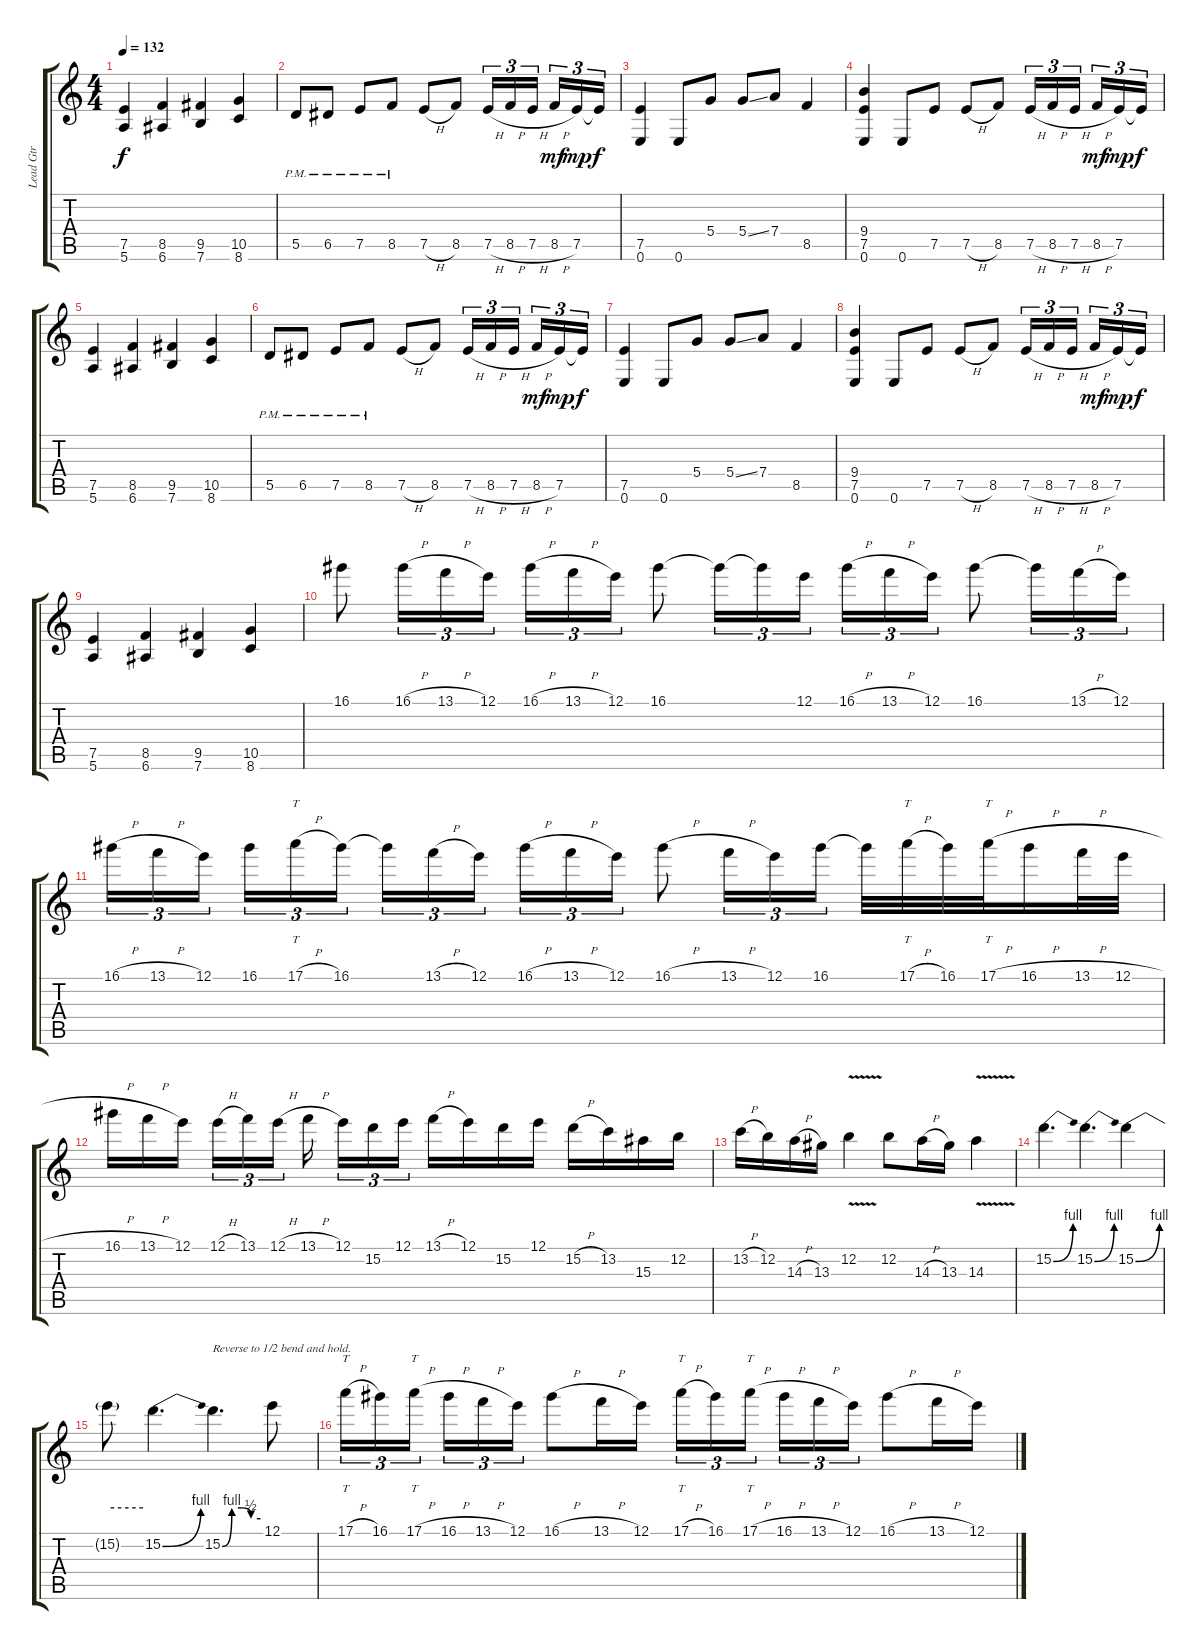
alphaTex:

\track ("Lead Gtr" "Lead Gtr") {instrument distortionguitar}
\staff {score tabs}
\tuning (E4 B3 G3 D3 A2 E2) {hide}
\ts (4 4)
\tempo 132
\clef g2
\ks c
(7.5 5.6).4{dy f} (8.5 6.6).4 (9.5 7.6).4 (10.5 8.6).4 |
5.5{pm}.8 6.5{pm}.8 7.5{pm}.8 8.5{pm}.8 7.5{h}.8 8.5.8 7.5{h}.16{tu (3 2)} 8.5{h}.16{tu (3 2)} 7.5{h}.16{tu (3 2)} 8.5{h}.16{tu (3 2) dy mf} 7.5.16{tu (3 2) dy mp} 7.5{t}.16{tu (3 2) dy f} |
(7.5 0.6).4 0.6.8 5.4.8 5.4{ss}.8 7.4.8 8.5.4 |
(9.4 7.5 0.6).4 0.6.8 7.5.8 7.5{h}.8 8.5.8 7.5{h}.16{tu (3 2)} 8.5{h}.16{tu (3 2)} 7.5{h}.16{tu (3 2)} 8.5{h}.16{tu (3 2) dy mf} 7.5.16{tu (3 2) dy mp} 7.5{t}.16{tu (3 2) dy f} |
(7.5 5.6).4 (8.5 6.6).4 (9.5 7.6).4 (10.5 8.6).4 |
5.5{pm}.8 6.5{pm}.8 7.5{pm}.8 8.5{pm}.8 7.5{h}.8 8.5.8 7.5{h}.16{tu (3 2)} 8.5{h}.16{tu (3 2)} 7.5{h}.16{tu (3 2)} 8.5{h}.16{tu (3 2) dy mf} 7.5.16{tu (3 2) dy mp} 7.5{t}.16{tu (3 2) dy f} |
(7.5 0.6).4 0.6.8 5.4.8 5.4{ss}.8 7.4.8 8.5.4 |
(9.4 7.5 0.6).4 0.6.8 7.5.8 7.5{h}.8 8.5.8 7.5{h}.16{tu (3 2)} 8.5{h}.16{tu (3 2)} 7.5{h}.16{tu (3 2)} 8.5{h}.16{tu (3 2) dy mf} 7.5.16{tu (3 2) dy mp} 7.5{t}.16{tu (3 2) dy f} |
(7.5 5.6).4 (8.5 6.6).4 (9.5 7.6).4 (10.5 8.6).4 |
16.1.8 16.1{h}.16{tu (3 2)} 13.1{h}.16{tu (3 2)} 12.1.16{tu (3 2)} 16.1{h}.16{tu (3 2)} 13.1{h}.16{tu (3 2)} 12.1.16{tu (3 2)} 16.1.8 16.1{t}.16{tu (3 2)} 16.1{t}.16{tu (3 2)} 12.1.16{tu (3 2)} 16.1{h}.16{tu (3 2)} 13.1{h}.16{tu (3 2)} 12.1.16{tu (3 2)} 16.1.8 16.1{t}.16{tu (3 2)} 13.1{h}.16{tu (3 2)} 12.1.16{tu (3 2)} |
16.1{h}.16{tu (3 2)} 13.1{h}.16{tu (3 2)} 12.1.16{tu (3 2)} 16.1.16{tu (3 2)} 17.1{h}.16{tt tu (3 2)} 16.1.16{tu (3 2)} 16.1{t}.16{tu (3 2)} 13.1{h}.16{tu (3 2)} 12.1.16{tu (3 2)} 16.1{h}.16{tu (3 2)} 13.1{h}.16{tu (3 2)} 12.1.16{tu (3 2)} 16.1{h}.8 13.1{h}.16{tu (3 2)} 12.1.16{tu (3 2)} 16.1.16{tu (3 2)} 16.1{t}.32 17.1{h}.32{tt} 16.1.32 17.1{h}.32{tt} 16.1{h}.16 13.1{h}.32 12.1{h}.32 |
16.1{h}.16 13.1{h}.16 12.1.16 12.1{h}.16{tu (3 2)} 13.1.16{tu (3 2)} 12.1{h}.16{tu (3 2)} 13.1{h}.16 12.1.16{tu (3 2)} 15.2.16{tu (3 2)} 12.1.16{tu (3 2)} 13.1{h}.16 12.1.16 15.2.16 12.1.16 15.2{h}.16 13.2.16 15.3.16 12.2.16 |
13.2{h}.16 12.2.16 14.3{h}.16 13.3.16 12.2{v}.4 12.2.8 14.3{h}.16 13.3.16 14.3{v}.4 |
15.2{be (bend 0 0 60 4)}.4{d} 15.2{be (bend 0 0 60 4)}.4{d} 15.2{be (bend 0 0 60 4)}.4 |
15.2{be (hold 0 4 60 4) t}.8 15.2{be (bend 0 0 60 4)}.4{d} 15.2{be (custom 0 0 15 4 30 4 45 2 60 2)}.4{d txt "Reverse to 1/2 bend and hold."} 12.1.8 |
17.1{h}.16{tt tu (3 2)} 16.1.16{tu (3 2)} 17.1{h}.16{tt tu (3 2)} 16.1{h}.16{tu (3 2)} 13.1{h}.16{tu (3 2)} 12.1.16{tu (3 2)} 16.1{h}.8 13.1{h}.16 12.1.16 17.1{h}.16{tt tu (3 2)} 16.1.16{tu (3 2)} 17.1{h}.16{tt tu (3 2)} 16.1{h}.16{tu (3 2)} 13.1{h}.16{tu (3 2)} 12.1.16{tu (3 2)} 16.1{h}.8 13.1{h}.16 12.1.16
